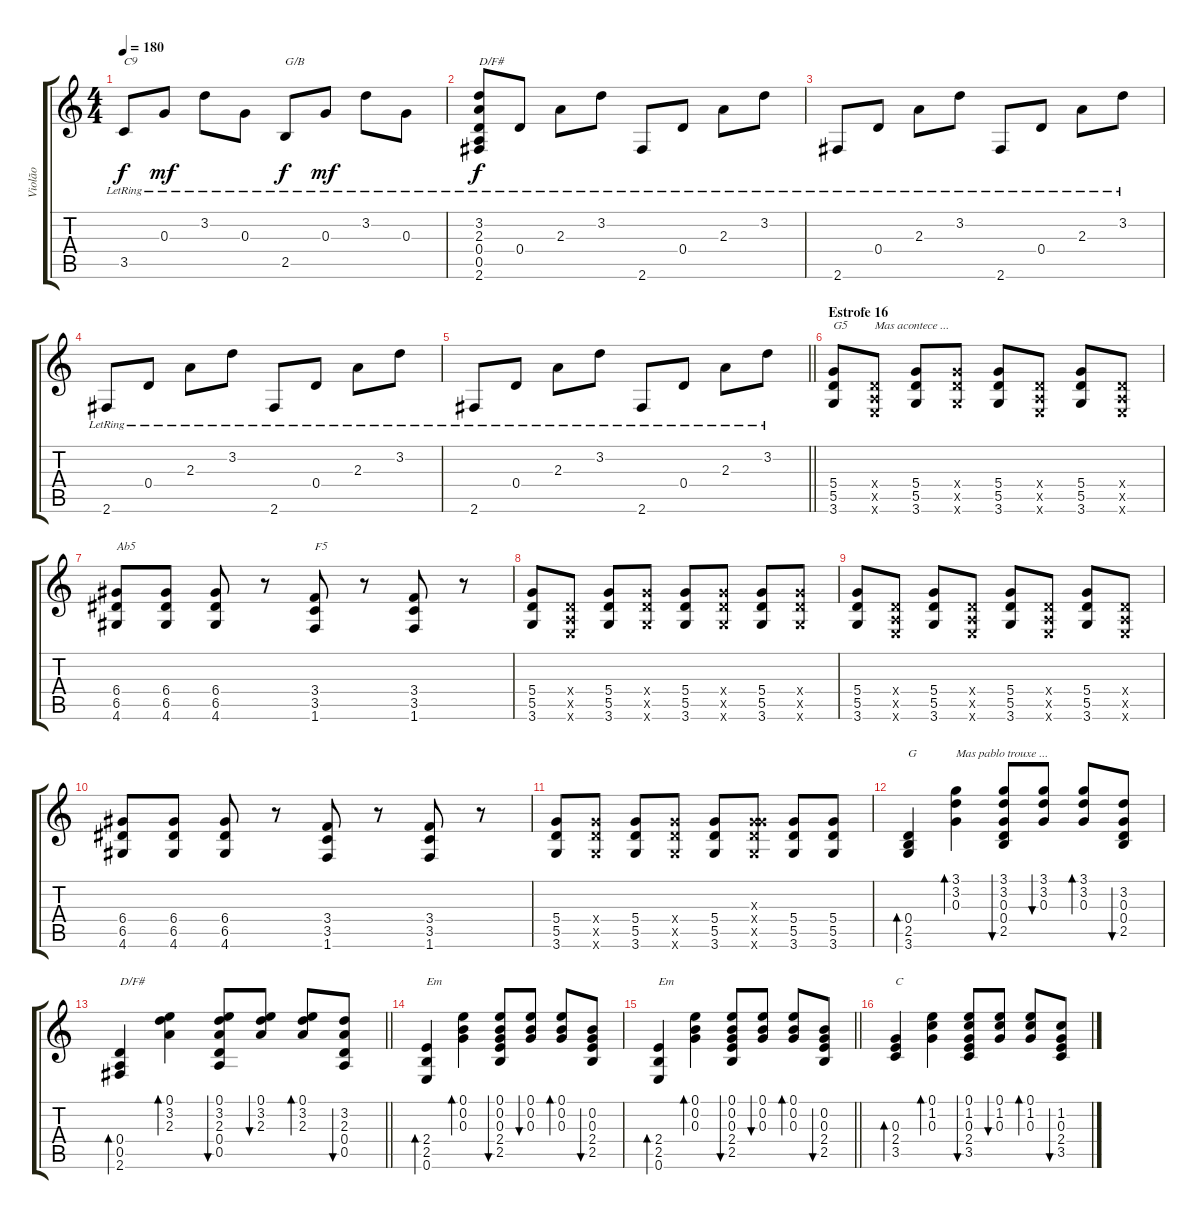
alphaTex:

\track ("Violão" "Violão") {instrument acousticguitarsteel}
\staff {score tabs}
\tuning (E4 B3 G3 D3 A2 E2) {hide}
\ts (4 4)
\tempo 180
\clef g2
\ks c
3.5{lr}.8{txt "C9" dy f} 0.3{lr}.8{dy mf} 3.2{lr}.8 0.3{lr}.8 2.5{lr}.8{txt "G/B" dy f} 0.3{lr}.8{dy mf} 3.2{lr}.8 0.3{lr}.8 |
(3.2{lr} 2.3{lr} 0.4{lr} 0.5{lr} 2.6{lr}).8{txt "D/F#" dy f} 0.4{lr}.8 2.3{lr}.8 3.2{lr}.8 2.6{lr}.8 0.4{lr}.8 2.3{lr}.8 3.2{lr}.8 |
2.6{lr}.8 0.4{lr}.8 2.3{lr}.8 3.2{lr}.8 2.6{lr}.8 0.4{lr}.8 2.3{lr}.8 3.2{lr}.8 |
2.6{lr}.8 0.4{lr}.8 2.3{lr}.8 3.2{lr}.8 2.6{lr}.8 0.4{lr}.8 2.3{lr}.8 3.2{lr}.8 |
\barLineRight lightlight
2.6{lr}.8 0.4{lr}.8 2.3{lr}.8 3.2{lr}.8 2.6{lr}.8 0.4{lr}.8 2.3{lr}.8 3.2{lr}.8 |
\section ("" "Estrofe 16")
(5.4 5.5 3.6).8{txt "G5"} (0.4{x} 0.5{x} 0.6{x}).8{txt "Mas acontece ..."} (5.4 5.5 3.6).8 (5.4{x} 5.5{x} 3.6{x}).8 (5.4 5.5 3.6).8 (0.4{x} 0.5{x} 0.6{x}).8 (5.4 5.5 3.6).8 (0.4{x} 0.5{x} 0.6{x}).8 |
(6.4 6.5 4.6).8{txt "Ab5"} (6.4 6.5 4.6).8 (6.4 6.5 4.6).8 r.8 (3.4 3.5 1.6).8{txt "F5"} r.8 (3.4 3.5 1.6).8 r.8 |
(5.4 5.5 3.6).8 (0.4{x} 0.5{x} 0.6{x}).8 (5.4 5.5 3.6).8 (5.4{x} 5.5{x} 3.6{x}).8 (5.4 5.5 3.6).8 (5.4{x} 5.5{x} 3.6{x}).8 (5.4 5.5 3.6).8 (5.4{x} 5.5{x} 3.6{x}).8 |
(5.4 5.5 3.6).8 (0.4{x} 0.5{x} 0.6{x}).8 (5.4 5.5 3.6).8 (0.4{x} 0.5{x} 0.6{x}).8 (5.4 5.5 3.6).8 (0.4{x} 0.5{x} 0.6{x}).8 (5.4 5.5 3.6).8 (0.4{x} 0.5{x} 0.6{x}).8 |
(6.4 6.5 4.6).8 (6.4 6.5 4.6).8 (6.4 6.5 4.6).8 r.8 (3.4 3.5 1.6).8 r.8 (3.4 3.5 1.6).8 r.8 |
(5.4 5.5 3.6).8 (5.4{x} 5.5{x} 3.6{x}).8 (5.4 5.5 3.6).8 (5.4{x} 5.5{x} 3.6{x}).8 (5.4 5.5 3.6).8 (0.3{x} 5.4{x} 5.5{x} 3.6{x}).8 (5.4 5.5 3.6).8 (5.4 5.5 3.6).8 |
(0.4 2.5 3.6).4{bd 60 txt "G"} (3.1 3.2 0.3).4{bd 60 txt "Mas pablo trouxe ..."} (3.1 3.2 0.3 0.4 2.5).8{bu 60} (3.1 3.2 0.3).8{bu 60} (3.1 3.2 0.3).8{bd 60} (3.2 0.3 0.4 2.5).8{bu 60} |
\barLineRight lightlight
(0.4 0.5 2.6).4{bd 60 txt "D/F#"} (0.1 3.2 2.3).4{bd 60} (0.1 3.2 2.3 0.4 0.5).8{bu 60} (0.1 3.2 2.3).8{bu 60} (0.1 3.2 2.3).8{bd 60} (3.2 2.3 0.4 0.5).8{bu 60} |
(2.4 2.5 0.6).4{bd 60 txt "Em"} (0.1 0.2 0.3).4{bd 60} (0.1 0.2 0.3 2.4 2.5).8{bu 60} (0.1 0.2 0.3).8{bu 60} (0.1 0.2 0.3).8{bd 60} (0.2 0.3 2.4 2.5).8{bu 60} |
\barLineRight lightlight
(2.4 2.5 0.6).4{bd 60 txt "Em"} (0.1 0.2 0.3).4{bd 60} (0.1 0.2 0.3 2.4 2.5).8{bu 60} (0.1 0.2 0.3).8{bu 60} (0.1 0.2 0.3).8{bd 60} (0.2 0.3 2.4 2.5).8{bu 60} |
(0.3 2.4 3.5).4{bd 60 txt "C"} (0.1 1.2 0.3).4{bd 60} (0.1 1.2 0.3 2.4 3.5).8{bu 60} (0.1 1.2 0.3).8{bu 60} (0.1 1.2 0.3).8{bd 60} (1.2 0.3 2.4 3.5).8{bu 60}
